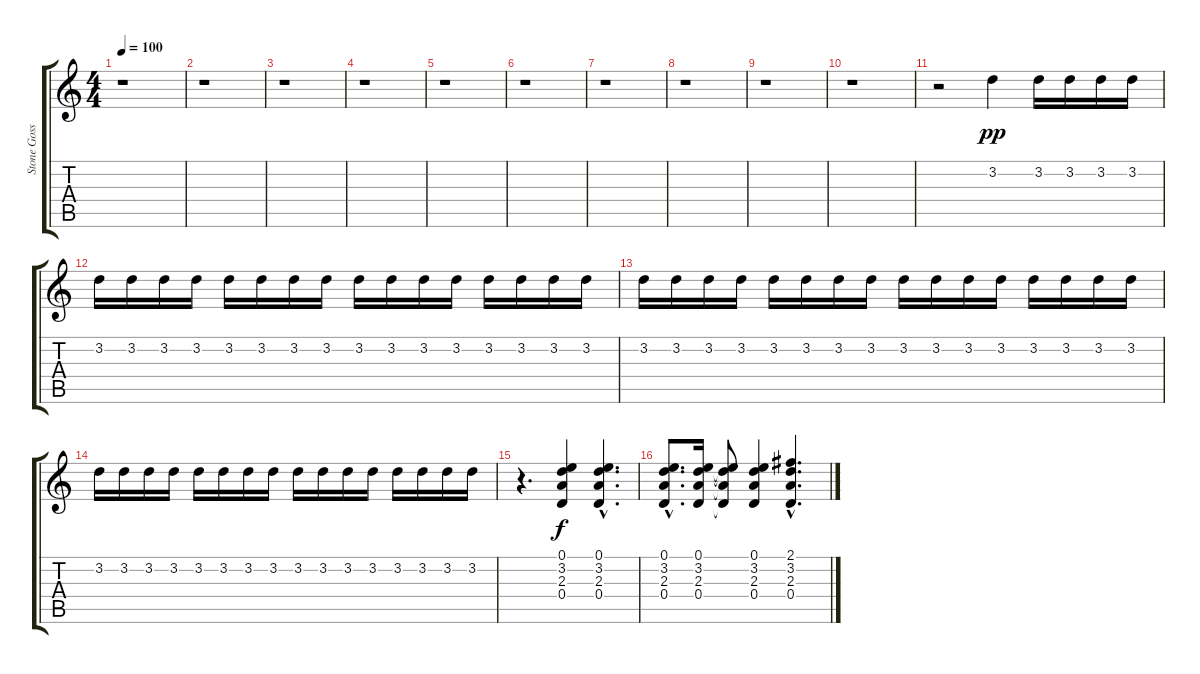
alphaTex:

\track ("Stone Gossard" "Stone Goss") {instrument overdrivenguitar}
\staff {score tabs}
\tuning (E4 B3 G3 D3 A2 E2) {hide}
\ts (4 4)
\tempo 100
\clef g2
\ks c
r.1{dy f} |
r.1 |
r.1 |
r.1 |
r.1 |
r.1 |
r.1 |
r.1 |
r.1 |
r.1 |
r.2 3.2.4{dy pp} 3.2.16 3.2.16 3.2.16 3.2.16 |
3.2.16 3.2.16 3.2.16 3.2.16 3.2.16 3.2.16 3.2.16 3.2.16 3.2.16 3.2.16 3.2.16 3.2.16 3.2.16 3.2.16 3.2.16 3.2.16 |
3.2.16 3.2.16 3.2.16 3.2.16 3.2.16 3.2.16 3.2.16 3.2.16 3.2.16 3.2.16 3.2.16 3.2.16 3.2.16 3.2.16 3.2.16 3.2.16 |
3.2.16 3.2.16 3.2.16 3.2.16 3.2.16 3.2.16 3.2.16 3.2.16 3.2.16 3.2.16 3.2.16 3.2.16 3.2.16 3.2.16 3.2.16 3.2.16 |
r.4{d} (0.1 3.2 2.3 0.4).4{dy f} (0.1{hac} 3.2{hac} 2.3{hac} 0.4{hac}).4{d} |
(0.1{hac} 3.2{hac} 2.3{hac} 0.4{hac}).8{d} (0.1 3.2 2.3 0.4).16 (0.1{t} 3.2{t} 2.3{t} 0.4{t}).8 (0.1 3.2 2.3 0.4).4 (2.1{hac} 3.2{hac} 2.3{hac} 0.4{hac}).4{d}
